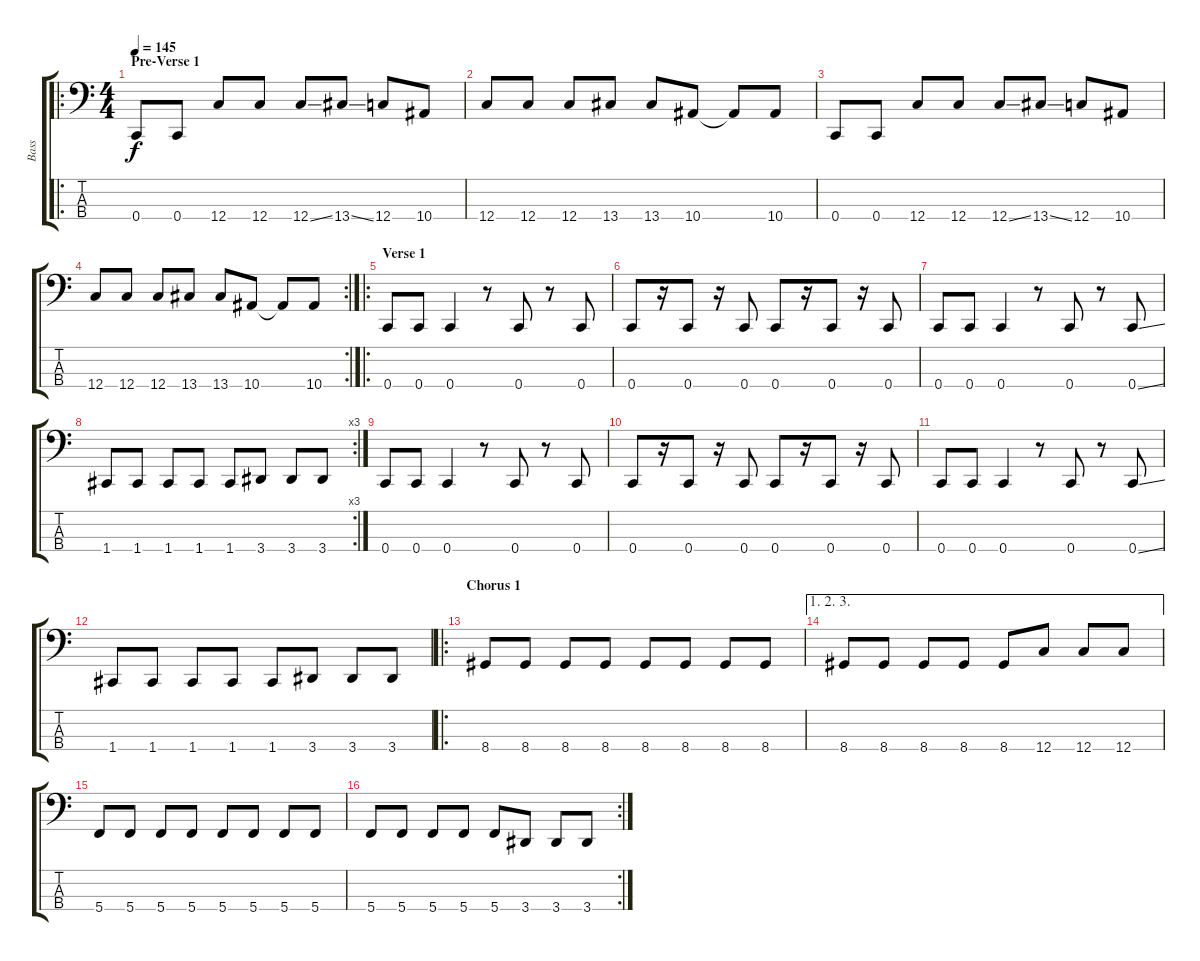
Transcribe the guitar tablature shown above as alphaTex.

\track ("Bass" "Bass") {instrument electricbasspick}
\staff {score tabs}
\tuning (F2 C2 G1 C1) {hide}
\ro
\ts (4 4)
\section ("" "Pre-Verse 1")
\tempo 145
\clef f4
\ks c
0.4.8{dy f} 0.4.8 12.4.8 12.4.8 12.4{ss}.8 13.4{ss}.8 12.4.8 10.4.8 |
12.4.8 12.4.8 12.4.8 13.4.8 13.4.8 10.4.8 10.4{t}.8 10.4.8 |
0.4.8 0.4.8 12.4.8 12.4.8 12.4{ss}.8 13.4{ss}.8 12.4.8 10.4.8 |
\rc 2
12.4.8 12.4.8 12.4.8 13.4.8 13.4.8 10.4.8 10.4{t}.8 10.4.8 |
\ro
\section ("" "Verse 1")
0.4.8 0.4.8 0.4.4 r.8 0.4.8 r.8 0.4.8 |
0.4.8 r.16 0.4.8 r.16 0.4.8 0.4.8 r.16 0.4.8 r.16 0.4.8 |
0.4.8 0.4.8 0.4.4 r.8 0.4.8 r.8 0.4{ss}.8 |
\rc 3
1.4.8 1.4.8 1.4.8 1.4.8 1.4.8 3.4.8 3.4.8 3.4.8 |
0.4.8 0.4.8 0.4.4 r.8 0.4.8 r.8 0.4.8 |
0.4.8 r.16 0.4.8 r.16 0.4.8 0.4.8 r.16 0.4.8 r.16 0.4.8 |
0.4.8 0.4.8 0.4.4 r.8 0.4.8 r.8 0.4{ss}.8 |
1.4.8 1.4.8 1.4.8 1.4.8 1.4.8 3.4.8 3.4.8 3.4.8 |
\ro
\section ("" "Chorus 1")
8.4.8 8.4.8 8.4.8 8.4.8 8.4.8 8.4.8 8.4.8 8.4.8 |
\ae (1 2 3)
8.4.8 8.4.8 8.4.8 8.4.8 8.4.8 12.4.8 12.4.8 12.4.8 |
5.4.8 5.4.8 5.4.8 5.4.8 5.4.8 5.4.8 5.4.8 5.4.8 |
\rc 2
5.4.8 5.4.8 5.4.8 5.4.8 5.4.8 3.4.8 3.4.8 3.4.8
